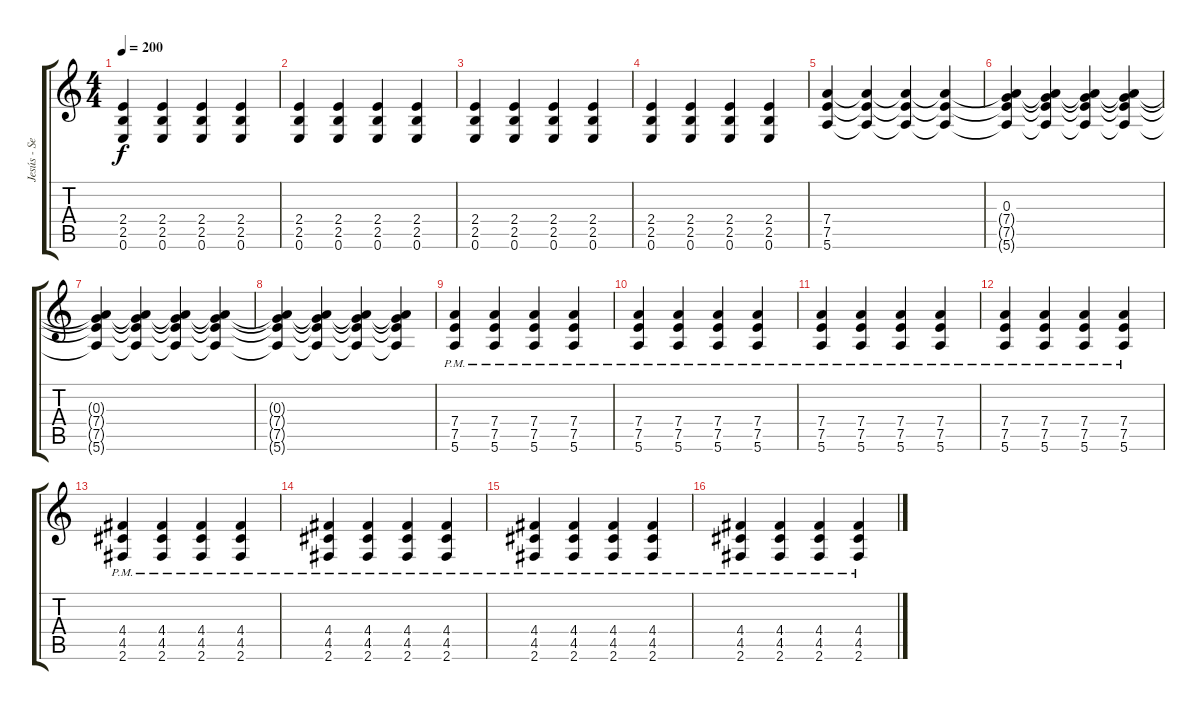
\track ("Jesús - Segunda Guitarra" "Jesús - Se") {instrument overdrivenguitar}
\staff {score tabs}
\tuning (E4 B3 G3 D3 A2 E2) {hide}
\ts (4 4)
\tempo 200
\clef g2
\ks c
(2.4 2.5 0.6).4{dy f} (2.4 2.5 0.6).4 (2.4 2.5 0.6).4 (2.4 2.5 0.6).4 |
(2.4 2.5 0.6).4 (2.4 2.5 0.6).4 (2.4 2.5 0.6).4 (2.4 2.5 0.6).4 |
(2.4 2.5 0.6).4 (2.4 2.5 0.6).4 (2.4 2.5 0.6).4 (2.4 2.5 0.6).4 |
(2.4 2.5 0.6).4 (2.4 2.5 0.6).4 (2.4 2.5 0.6).4 (2.4 2.5 0.6).4 |
(7.4 7.5 5.6).4 (7.4{t} 7.5{t} 5.6{t}).4 (7.4{t} 7.5{t} 5.6{t}).4 (7.4{t} 7.5{t} 5.6{t}).4 |
(0.3 7.4{t} 7.5{t} 5.6{t}).4 (0.3{t} 7.4{t} 7.5{t} 5.6{t}).4 (0.3{t} 7.4{t} 7.5{t} 5.6{t}).4 (0.3{t} 7.4{t} 7.5{t} 5.6{t}).4 |
(0.3{t} 7.4{t} 7.5{t} 5.6{t}).4 (0.3{t} 7.4{t} 7.5{t} 5.6{t}).4 (0.3{t} 7.4{t} 7.5{t} 5.6{t}).4 (0.3{t} 7.4{t} 7.5{t} 5.6{t}).4 |
(0.3{t} 7.4{t} 7.5{t} 5.6{t}).4 (0.3{t} 7.4{t} 7.5{t} 5.6{t}).4 (0.3{t} 7.4{t} 7.5{t} 5.6{t}).4 (0.3{t} 7.4{t} 7.5{t} 5.6{t}).4 |
(7.4{pm} 7.5{pm} 5.6{pm}).4 (7.4{pm} 7.5{pm} 5.6{pm}).4 (7.4{pm} 7.5{pm} 5.6{pm}).4 (7.4{pm} 7.5{pm} 5.6{pm}).4 |
(7.4{pm} 7.5{pm} 5.6{pm}).4 (7.4{pm} 7.5{pm} 5.6{pm}).4 (7.4{pm} 7.5{pm} 5.6{pm}).4 (7.4{pm} 7.5{pm} 5.6{pm}).4 |
(7.4{pm} 7.5{pm} 5.6{pm}).4 (7.4{pm} 7.5{pm} 5.6{pm}).4 (7.4{pm} 7.5{pm} 5.6{pm}).4 (7.4{pm} 7.5{pm} 5.6{pm}).4 |
(7.4{pm} 7.5{pm} 5.6{pm}).4 (7.4{pm} 7.5{pm} 5.6{pm}).4 (7.4{pm} 7.5{pm} 5.6{pm}).4 (7.4{pm} 7.5{pm} 5.6{pm}).4 |
(4.4{pm} 4.5{pm} 2.6{pm}).4 (4.4{pm} 4.5{pm} 2.6{pm}).4 (4.4{pm} 4.5{pm} 2.6{pm}).4 (4.4{pm} 4.5{pm} 2.6{pm}).4 |
(4.4{pm} 4.5{pm} 2.6{pm}).4 (4.4{pm} 4.5{pm} 2.6{pm}).4 (4.4{pm} 4.5{pm} 2.6{pm}).4 (4.4{pm} 4.5{pm} 2.6{pm}).4 |
(4.4{pm} 4.5{pm} 2.6{pm}).4 (4.4{pm} 4.5{pm} 2.6{pm}).4 (4.4{pm} 4.5{pm} 2.6{pm}).4 (4.4{pm} 4.5{pm} 2.6{pm}).4 |
(4.4{pm} 4.5{pm} 2.6{pm}).4 (4.4{pm} 4.5{pm} 2.6{pm}).4 (4.4{pm} 4.5{pm} 2.6{pm}).4 (4.4{pm} 4.5{pm} 2.6{pm}).4
